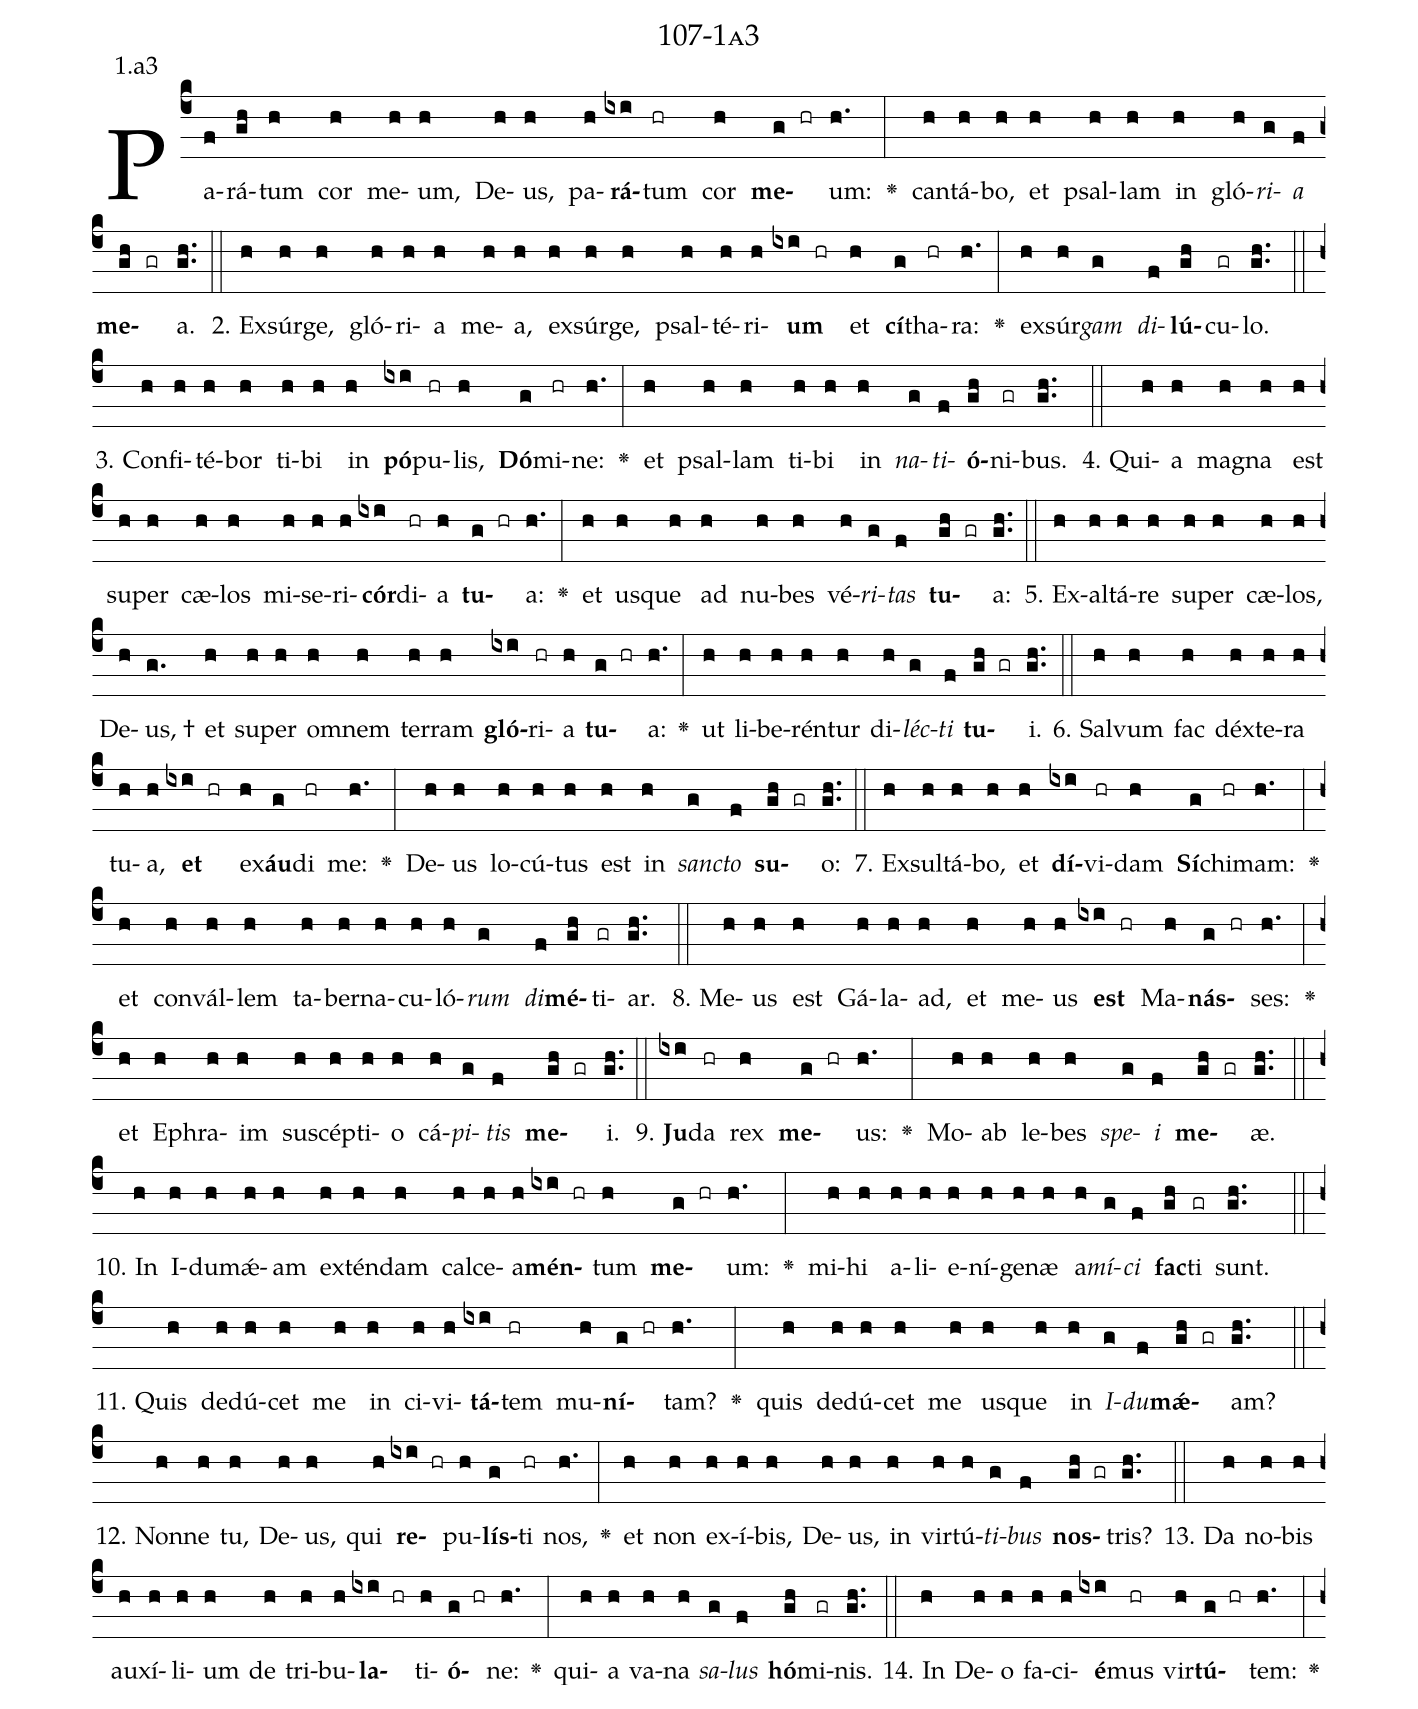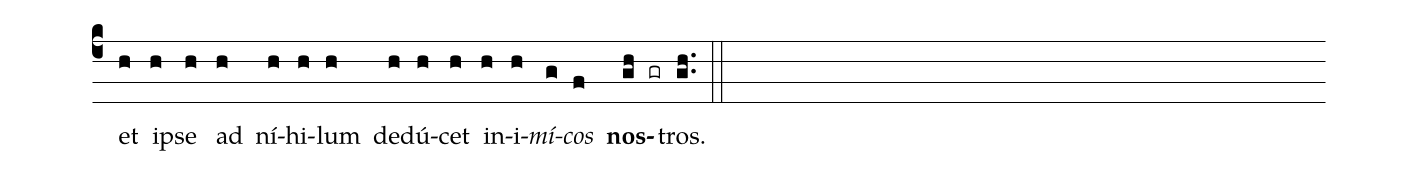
name: 107-1a3;
annotation: 1.a3;
%%
(c4)Pa(f)rá(gh)tum(h) cor(h) me(h)um,(h) De(h)us,(h) pa(h)<b>rá</b>(ixi)tum(hr) cor(h) <b>me</b>(g hr)um:(h.) <v>\greheightstar</v>(:) can(h)tá(h)bo,(h) et(h) psal(h)lam(h) in(h) gló(h)<i>ri</i>(g)<i>a</i>(f) <b>me</b>(gh gr)a.(gh..) (::)
2. Ex(h)súr(h)ge,(h) gló(h)ri(h)a(h) me(h)a,(h) ex(h)súr(h)ge,(h) psal(h)té(h)ri(h)<b>um</b>(ixi hr) et(h) <b>cí</b>(g)tha(hr)ra:(h.) <v>\greheightstar</v>(:) ex(h)súr(h)<i>gam</i>(g) <i>di</i>(f)<b>lú</b>(gh)cu(gr)lo.(gh..) (::)
3. Con(h)fi(h)té(h)bor(h) ti(h)bi(h) in(h) <b>pó</b>(ixi)pu(hr)lis,(h) <b>Dó</b>(g)mi(hr)ne:(h.) <v>\greheightstar</v>(:) et(h) psal(h)lam(h) ti(h)bi(h) in(h) <i>na</i>(g)<i>ti</i>(f)<b>ó</b>(gh)ni(gr)bus.(gh..) (::)
4. Qui(h)a(h) ma(h)gna(h) est(h) su(h)per(h) cæ(h)los(h) mi(h)se(h)ri(h)<b>cór</b>(ixi)di(hr)a(h) <b>tu</b>(g hr)a:(h.) <v>\greheightstar</v>(:) et(h) us(h)que(h) ad(h) nu(h)bes(h) vé(h)<i>ri</i>(g)<i>tas</i>(f) <b>tu</b>(gh gr)a:(gh..) (::)
5. Ex(h)al(h)tá(h)re(h) su(h)per(h) cæ(h)los,(h) De(h)us, †(g.) et(h) su(h)per(h) om(h)nem(h) ter(h)ram(h) <b>gló</b>(ixi)ri(hr)a(h) <b>tu</b>(g hr)a:(h.) <v>\greheightstar</v>(:) ut(h) li(h)be(h)rén(h)tur(h) di(h)<i>léc</i>(g)<i>ti</i>(f) <b>tu</b>(gh gr)i.(gh..) (::)
6. Sal(h)vum(h) fac(h) déx(h)te(h)ra(h) tu(h)a,(h) <b>et</b>(ixi hr) ex(h)<b>áu</b>(g)di(hr) me:(h.) <v>\greheightstar</v>(:) De(h)us(h) lo(h)cú(h)tus(h) est(h) in(h) <i>sanc</i>(g)<i>to</i>(f) <b>su</b>(gh gr)o:(gh..) (::)
7. Ex(h)sul(h)tá(h)bo,(h) et(h) <b>dí</b>(ixi)vi(hr)dam(h) <b>Sí</b>(g)chi(hr)mam:(h.) <v>\greheightstar</v>(:) et(h) con(h)vál(h)lem(h) ta(h)ber(h)na(h)cu(h)ló(h)<i>rum</i>(g) <i>di</i>(f)<b>mé</b>(gh)ti(gr)ar.(gh..) (::)
8. Me(h)us(h) est(h) Gá(h)la(h)ad,(h) et(h) me(h)us(h) <b>est</b>(ixi hr) Ma(h)<b>nás</b>(g hr)ses:(h.) <v>\greheightstar</v>(:) et(h) E(h)phra(h)im(h) su(h)scép(h)ti(h)o(h) cá(h)<i>pi</i>(g)<i>tis</i>(f) <b>me</b>(gh gr)i.(gh..) (::)
9. <b>Ju</b>(ixi)da(hr) rex(h) <b>me</b>(g hr)us:(h.) <v>\greheightstar</v>(:) Mo(h)ab(h) le(h)bes(h) <i>spe</i>(g)<i>i</i>(f) <b>me</b>(gh gr)æ.(gh..) (::)
10. In(h) I(h)du(h)mǽ(h)am(h) ex(h)tén(h)dam(h) cal(h)ce(h)a(h)<b>mén</b>(ixi hr)tum(h) <b>me</b>(g hr)um:(h.) <v>\greheightstar</v>(:) mi(h)hi(h) a(h)li(h)e(h)ní(h)ge(h)næ(h) a(h)<i>mí</i>(g)<i>ci</i>(f) <b>fac</b>(gh)ti(gr) sunt.(gh..) (::)
11. Quis(h) de(h)dú(h)cet(h) me(h) in(h) ci(h)vi(h)<b>tá</b>(ixi)tem(hr) mu(h)<b>ní</b>(g hr)tam?(h.) <v>\greheightstar</v>(:) quis(h) de(h)dú(h)cet(h) me(h) us(h)que(h) in(h) <i>I</i>(g)<i>du</i>(f)<b>mǽ</b>(gh gr)am?(gh..) (::)
12. Non(h)ne(h) tu,(h) De(h)us,(h) qui(h) <b>re</b>(ixi hr)pu(h)<b>lís</b>(g)ti(hr) nos,(h.) <v>\greheightstar</v>(:) et(h) non(h) ex(h)í(h)bis,(h) De(h)us,(h) in(h) vir(h)tú(h)<i>ti</i>(g)<i>bus</i>(f) <b>nos</b>(gh gr)tris?(gh..) (::)
13. Da(h) no(h)bis(h) au(h)xí(h)li(h)um(h) de(h) tri(h)bu(h)<b>la</b>(ixi hr)ti(h)<b>ó</b>(g hr)ne:(h.) <v>\greheightstar</v>(:) qui(h)a(h) va(h)na(h) <i>sa</i>(g)<i>lus</i>(f) <b>hó</b>(gh)mi(gr)nis.(gh..) (::)
14. In(h) De(h)o(h) fa(h)ci(h)<b>é</b>(ixi)mus(hr) vir(h)<b>tú</b>(g hr)tem:(h.) <v>\greheightstar</v>(:) et(h) ip(h)se(h) ad(h) ní(h)hi(h)lum(h) de(h)dú(h)cet(h) in(h)i(h)<i>mí</i>(g)<i>cos</i>(f) <b>nos</b>(gh gr)tros.(gh..) (::)
